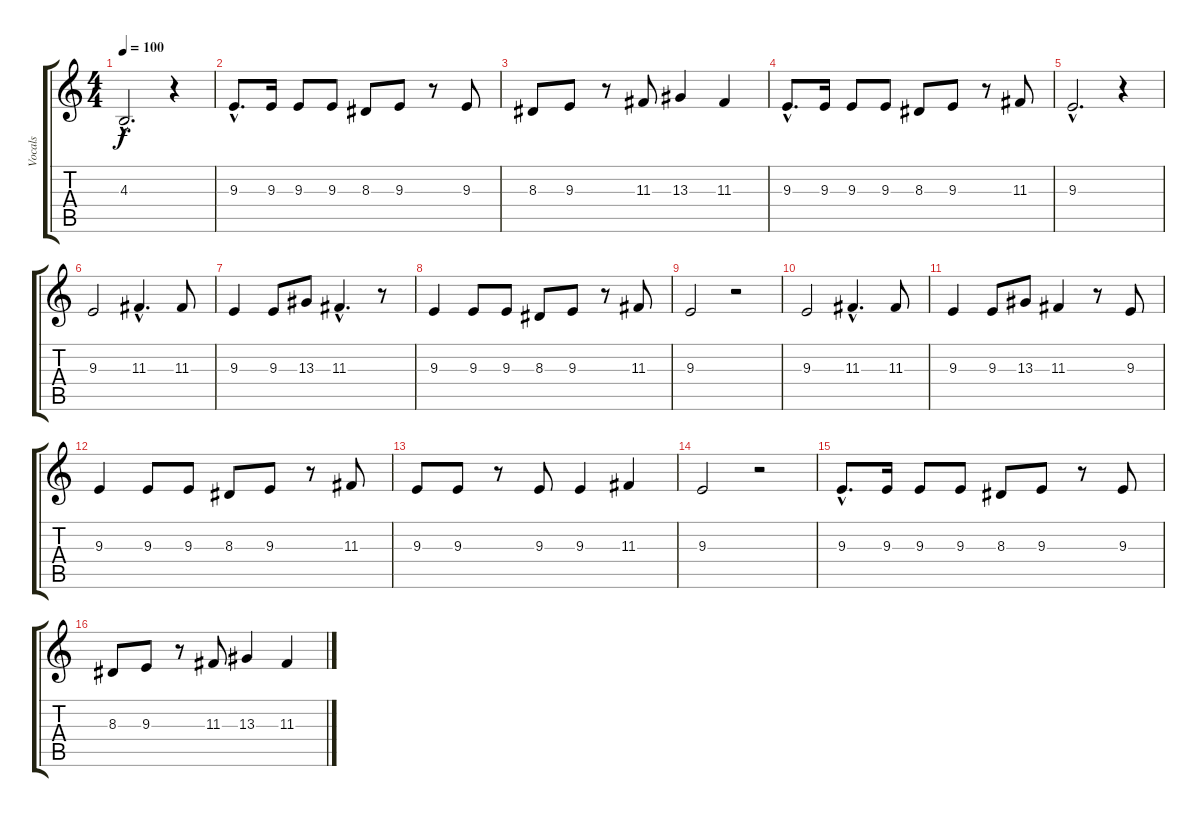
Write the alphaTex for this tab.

\track ("Vocals" "Vocals") {instrument tenorsax}
\staff {score tabs}
\tuning (E4 B3 G3 D3 A2 E2) {hide}
\ts (4 4)
\tempo 100
\clef g2
\ks c
4.3{hac}.2{d dy f} r.4 |
9.3{hac}.8{d} 9.3.16 9.3.8 9.3.8 8.3.8 9.3.8 r.8 9.3.8 |
8.3.8 9.3.8 r.8 11.3.8 13.3.4 11.3.4 |
9.3{hac}.8{d} 9.3.16 9.3.8 9.3.8 8.3.8 9.3.8 r.8 11.3.8 |
9.3{hac}.2{d} r.4 |
9.3.2 11.3{hac}.4{d} 11.3.8 |
9.3.4 9.3.8 13.3.8 11.3{hac}.4{d} r.8 |
9.3.4 9.3.8 9.3.8 8.3.8 9.3.8 r.8 11.3.8 |
9.3.2 r.2 |
9.3.2 11.3{hac}.4{d} 11.3.8 |
9.3.4 9.3.8 13.3.8 11.3.4 r.8 9.3.8 |
9.3.4 9.3.8 9.3.8 8.3.8 9.3.8 r.8 11.3.8 |
9.3.8 9.3.8 r.8 9.3.8 9.3.4 11.3.4 |
9.3.2 r.2 |
9.3{hac}.8{d} 9.3.16 9.3.8 9.3.8 8.3.8 9.3.8 r.8 9.3.8 |
8.3.8 9.3.8 r.8 11.3.8 13.3.4 11.3.4
